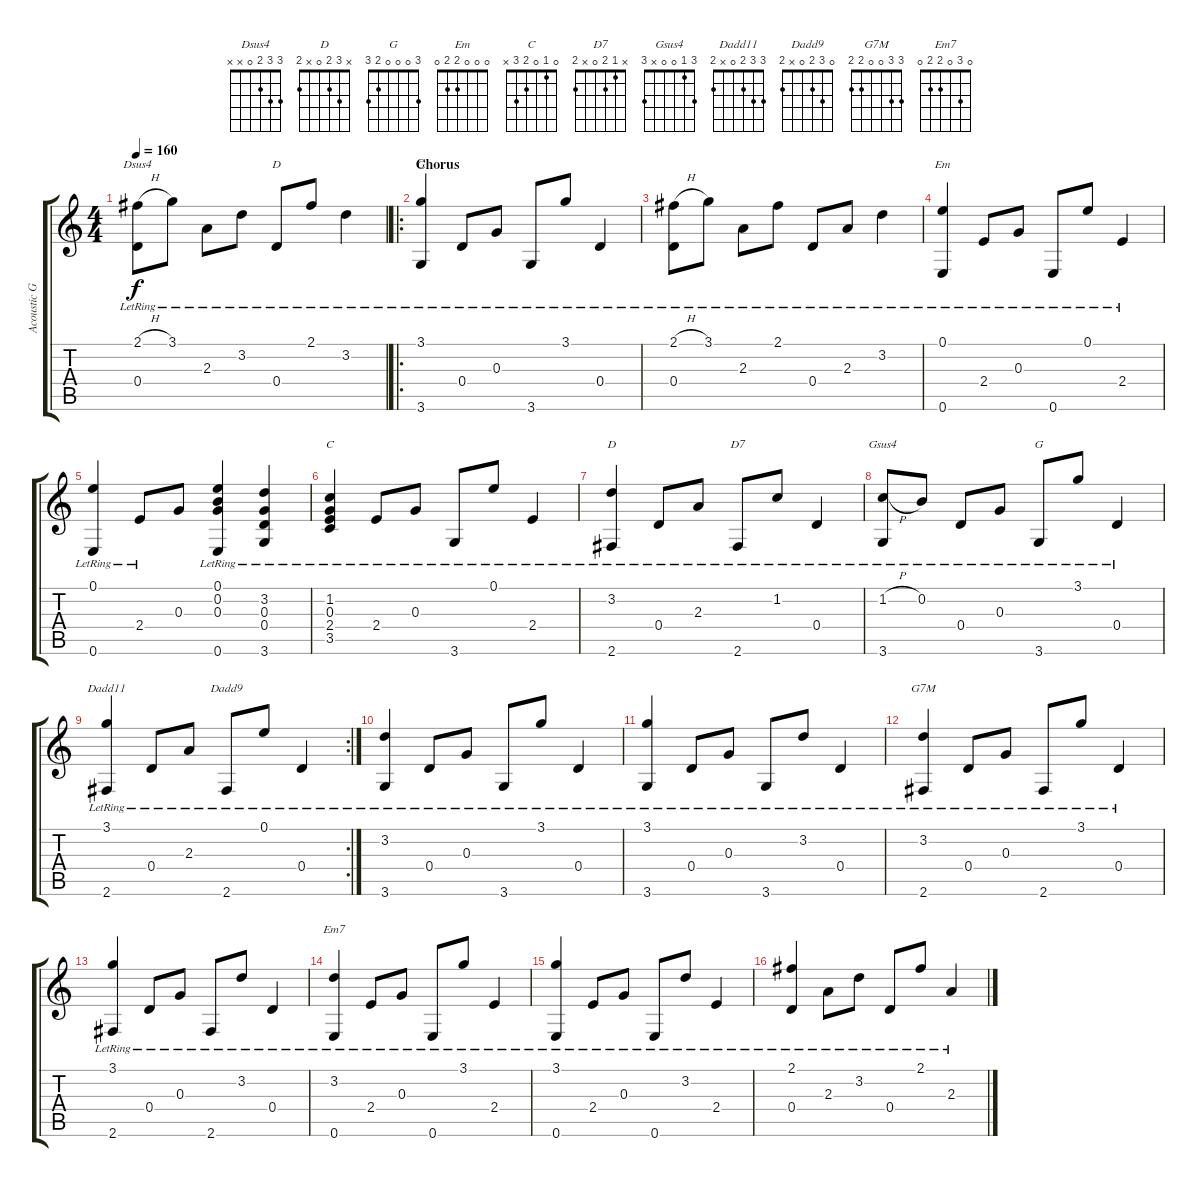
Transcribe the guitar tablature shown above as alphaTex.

\track ("Acoustic Guitar 1" "Acoustic G") {instrument acousticguitarnylon}
\staff {score tabs}
\tuning (E4 B3 G3 D3 A2 E2) {hide}
\chord ("Dsus4" 3 3 2 0 x x)
\chord ("D" 2 3 2 0 x x)
\chord ("G" 3 3 0 0 2 3)
\chord ("Em" 0 0 0 2 2 0)
\chord ("C" 0 1 0 2 3 x)
\chord ("D" x 3 2 0 x 2)
\chord ("D7" x 1 2 0 x 2)
\chord ("Gsus4" 3 1 0 0 x 3)
\chord ("G" 3 0 0 0 2 3)
\chord ("Dadd11" 3 3 2 0 x 2)
\chord ("Dadd9" 0 3 2 0 x 2)
\chord ("G7M" 3 3 0 0 2 2)
\chord ("Em7" 0 3 0 2 2 0)
\ts (4 4)
\tempo 160
\clef g2
\ks c
(2.1{h} 0.4{lr}).8{ch "Dsus4" dy f} 3.1{lr}.8 2.3{lr}.8 3.2{lr}.8 0.4{lr}.8{ch "D"} 2.1{lr}.8 3.2{lr}.4 |
\ro
\section ("" "Chorus")
(3.1{lr} 3.6{lr}).4{ch "G"} 0.4{lr}.8 0.3{lr}.8 3.6{lr}.8 3.1{lr}.8 0.4{lr}.4 |
(2.1{h} 0.4{lr}).8 3.1{lr}.8 2.3{lr}.8 2.1{lr}.8 0.4{lr}.8 2.3{lr}.8 3.2{lr}.4 |
(0.1{lr} 0.6{lr}).4{ch "Em"} 2.4{lr}.8 0.3{lr}.8 0.6{lr}.8 0.1{lr}.8 2.4{lr}.4 |
(0.1{lr} 0.6{lr}).4 2.4{lr}.8 0.3.8 (0.1{lr} 0.2{lr} 0.3{lr} 0.6{lr}).4 (3.2{lr} 0.3{lr} 0.4{lr} 3.6{lr}).4 |
(1.2{lr} 0.3{lr} 2.4{lr} 3.5{lr}).4{ch "C"} 2.4{lr}.8 0.3{lr}.8 3.6{lr}.8 0.1{lr}.8 2.4{lr}.4 |
(3.2{lr} 2.6{lr}).4{ch "D"} 0.4{lr}.8 2.3{lr}.8 2.6{lr}.8{ch "D7"} 1.2{lr}.8 0.4{lr}.4 |
(1.2{h} 3.6{lr}).8{ch "Gsus4"} 0.2{lr}.8 0.4{lr}.8 0.3{lr}.8 3.6{lr}.8{ch "G"} 3.1{lr}.8 0.4{lr}.4 |
\rc 2
(3.1{lr} 2.6{lr}).4{ch "Dadd11"} 0.4{lr}.8 2.3{lr}.8 2.6{lr}.8{ch "Dadd9"} 0.1{lr}.8 0.4{lr}.4 |
(3.2{lr} 3.6{lr}).4 0.4{lr}.8 0.3{lr}.8 3.6{lr}.8 3.1{lr}.8 0.4{lr}.4 |
(3.1{lr} 3.6{lr}).4 0.4{lr}.8 0.3{lr}.8 3.6{lr}.8 3.2{lr}.8 0.4{lr}.4 |
(3.2{lr} 2.6{lr}).4{ch "G7M"} 0.4{lr}.8 0.3{lr}.8 2.6{lr}.8 3.1{lr}.8 0.4{lr}.4 |
(3.1{lr} 2.6{lr}).4 0.4{lr}.8 0.3{lr}.8 2.6{lr}.8 3.2{lr}.8 0.4{lr}.4 |
(3.2{lr} 0.6{lr}).4{ch "Em7"} 2.4{lr}.8 0.3{lr}.8 0.6{lr}.8 3.1{lr}.8 2.4{lr}.4 |
(3.1{lr} 0.6{lr}).4 2.4{lr}.8 0.3{lr}.8 0.6{lr}.8 3.2{lr}.8 2.4{lr}.4 |
(2.1{lr} 0.4{lr}).4 2.3{lr}.8 3.2{lr}.8 0.4{lr}.8 2.1{lr}.8 2.3{lr}.4
